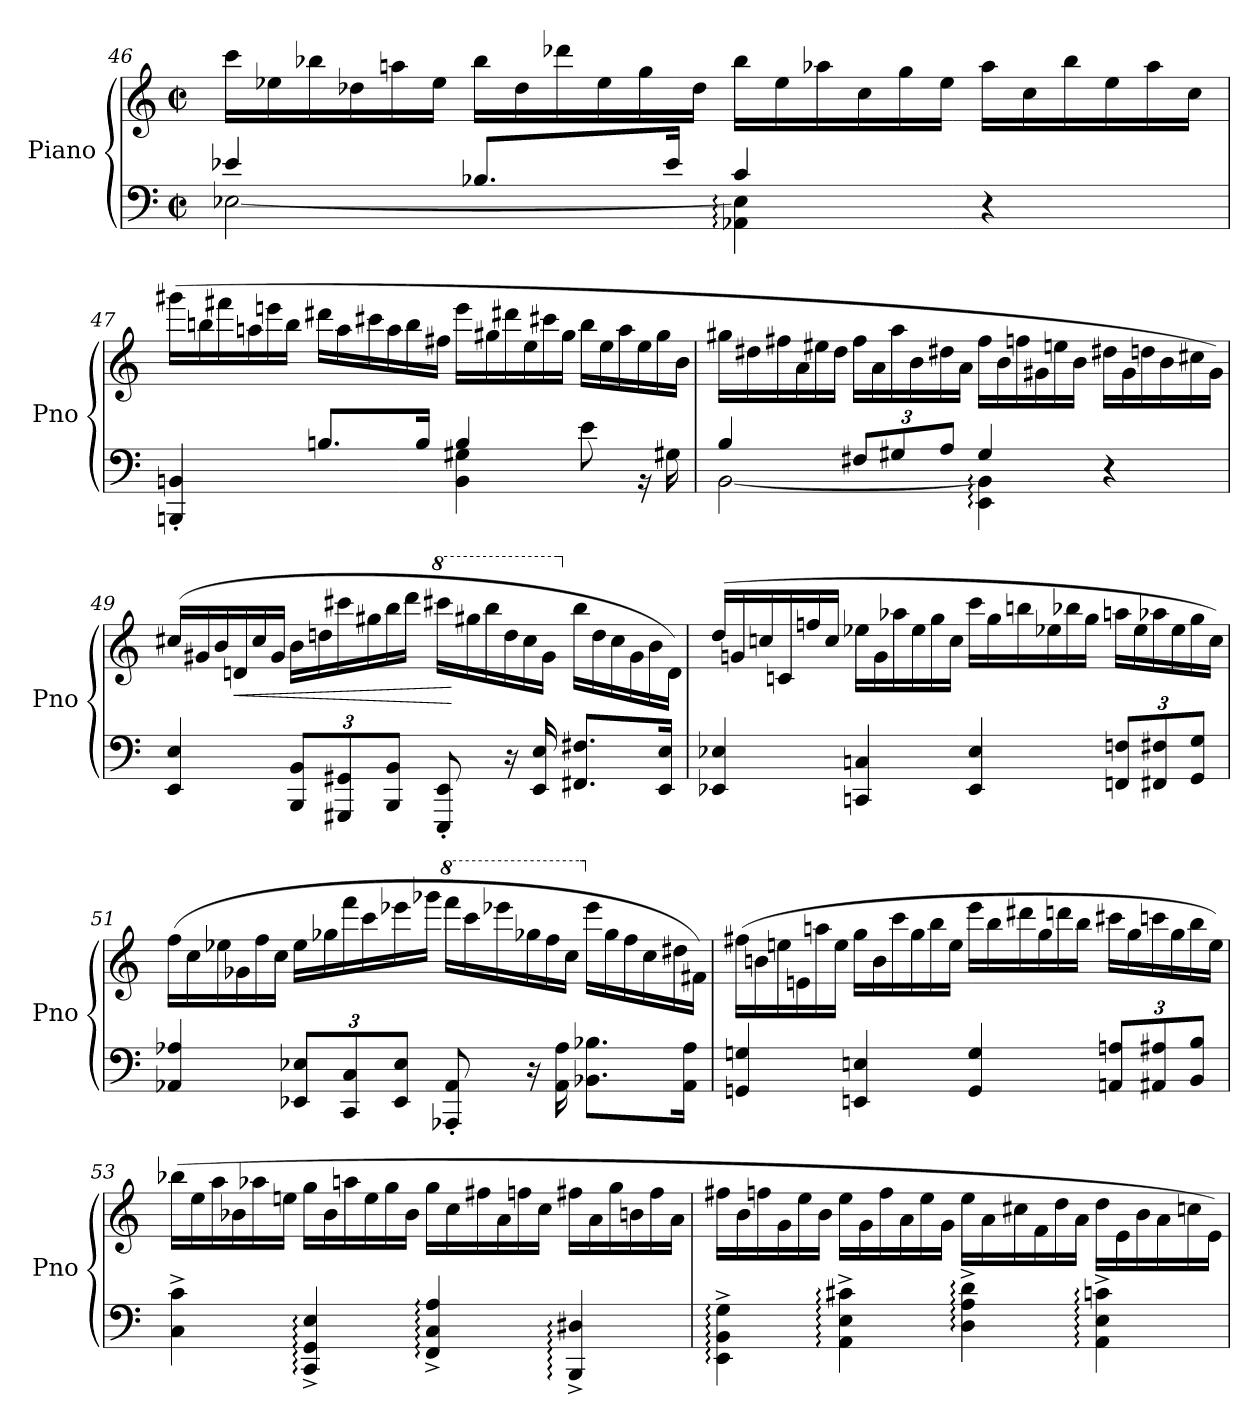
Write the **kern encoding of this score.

**kern	**kern	**dynam
*part1	*part1	*part1
*staff2	*staff1	*staff1/2
*I"Piano	*	*
*I'Pno	*	*
!!LO:LB:g=z
*clefF4	*clefG2	*
*k[]	*k[]	*
*M4/4	*M4/4	*
*met(c|)	*met(c|)	*
=46	=46	=46
*^	*	*
*	*	*Xtuplet	*
4e-X/	[2E-X\	24ccc\LL	.
.	.	24ee-X\	.
.	.	24bb-X\	.
.	.	24dd-X\	.
.	.	24aan\	.
.	.	24ee-\JJ	.
8.B-X/L	.	24bb-\LL	.
.	.	24dd-\	.
.	.	24ddd-X\	.
.	.	24ee-\	.
.	.	24gg\	.
16e-/Jk	.	.	.
.	.	24dd-\JJ	.
4c/	4AA-X\: 4E-\]:	24bb-\LL	.
.	.	24ee-\	.
.	.	24aa-X\	.
.	.	24cc\	.
.	.	24gg\	.
.	.	24ee-\JJ	.
4r	4ryy	24aa-\LL	.
.	.	24cc\	.
.	.	24bb-\	.
.	.	24ee-\	.
.	.	24aa-\	.
.	.	24cc\JJ	.
!!LO:PB:g=z
=47	=47	=47	=47
4BBBn/' 4BBn/'	2ryy	(24ggg#X\LL	.
.	.	24bbn\	.
.	.	24fff#X\	.
.	.	24aan\	.
.	.	24eeen\	.
.	.	24bb\JJ	.
8.Bn/L	.	24ddd#X\LL	.
.	.	24aa\	.
.	.	24ccc#X\	.
.	.	24aa\	.
.	.	24bb\	.
16B/Jk	.	.	.
.	.	24ff#X\JJ	.
4B/	4BB\ 4G#X\	24eee\LL	.
.	.	24gg#X\	.
.	.	24ddd#X\	.
.	.	24ee\	.
.	.	24ccc#X\	.
.	.	24gg#\JJ	.
8ryy	8e\	24bb\LL	.
.	.	24ee\	.
.	.	24aa\	.
16rBB	16ryy	24ee\	.
.	.	24gg#\	.
16ryy	16G#X\	.	.
.	.	24b\JJ	.
!!LO:LB:g=z
=48	=48	=48	=48
4B/	[2BB\	24gg#X\LL	.
.	.	24dd#X\	.
.	.	24ff#X\	.
.	.	24a\	.
.	.	24ee#X\	.
.	.	24dd#\JJ	.
*Xbrackettup	*	*	*
12F#X/L	.	24ff#\LL	.
.	.	24a\	.
12G#X/	.	24aa\	.
.	.	24b\	.
12A/J	.	24dd#X\	.
.	.	24a\JJ	.
4G#/	4EE\: 4BB\]:	24ff#\LL	.
.	.	24b\	.
.	.	24ffn\	.
.	.	24g#X\	.
.	.	24een\	.
.	.	24b\JJ	.
4r	4ryy	24dd#X\LL	.
.	.	24g#\	.
.	.	24ddn\	.
.	.	24b\	.
.	.	24cc#X\	.
.	.	24g#\JJ)	.
*v	*v	*	*
!!LO:LB:g=z
=49	=49	=49
!	!	!LO:DY:b=2
!	!	!LO:DY:n=1:b
4EE/ 4E/	(24cc#X/LL	other-dynamics f
.	24g#X/	.
.	24b/	.
!	!	!LO:HP:b
.	24dn/	<
.	24cc#/	.
.	24g#/JJ	.
12BBB/ 12BB/L	24b\LL	.
.	24ddn\	.
12GGG#X/ 12GG#X/	24ccc#X\	.
.	24gg#X\	.
12BBB/ 12BB/J	24bb\	.
.	24ddd\JJ	.
*	*8va	*
8EEE/' 8EE/'	24cccc#X\LL	.
.	24ggg#X\	[
.	24bbb\	.
16r	24ddd\	.
.	24ccc#\	.
16EE/ 16E/	.	.
.	24gg#\JJ	.
*	*X8va	*
8.FF#X/ 8.F#X/L	24bb\LL	.
.	24dd\	.
.	24cc#\	.
.	24g#\	.
.	24b\	.
16EE/ 16E/Jk	.	.
.	24d\JJ)	.
!!LO:LB:g=z
=50	=50	=50
4EE-X/ 4E-X/	(24dd/LL	.
.	24gn/	.
.	24ccn/	.
.	24cn/	.
.	24ffn/	.
.	24cc/JJ	.
4CCn/ 4Cn/	24ee-X\LL	.
.	24g\	.
.	24aa-X\	.
.	24ee-\	.
.	24gg\	.
.	24cc\JJ	.
4EE-/ 4E-/	24ccc\LL	.
.	24gg\	.
.	24bbn\	.
.	24ee-X\	.
.	24bb-X\	.
.	24gg\JJ	.
12FFn/ 12Fn/L	24aan\LL	.
.	24ee-\	.
12FF#X/ 12F#X/	24aa-X\	.
.	24ee-\	.
12GG/ 12G/J	24gg\	.
.	24cc\JJ)	.
!!LO:LB:g=z
=51	=51	=51
4AA-X/ 4A-X/	(24ff\LL	.
.	24cc\	.
.	24ee-X\	.
.	24g-X\	.
.	24ff\	.
.	24cc\JJ	.
12EE-X/ 12E-X/L	24ee-\LL	.
.	24gg-X\	.
12CC/ 12C/	24fff\	.
.	24ccc\	.
12EE-/ 12E-/J	24eee-X\	.
.	24ggg-X\JJ	.
*	*8va	*
8AAA-X/' 8AA-/'	24ffff\LL	.
.	24cccc\	.
.	24eeee-X\	.
16r	24ggg-X\	.
.	24fff\	.
16AA-\ 16A-\	.	.
.	24ccc\JJ	.
*	*X8va	*
8.BB-X\ 8.B-X\L	24eee-\LL	.
.	24gg-\	.
.	24ff\	.
.	24cc\	.
.	24dd#X\	.
16AA-\ 16A-\Jk	.	.
.	24f#X\JJ)	.
!!LO:LB:g=z
=52	=52	=52
4GGn/ 4Gn/	(24ff#X\LL	.
.	24bn\	.
.	24een\	.
.	24en\	.
.	24aan\	.
.	24ee\JJ	.
4EEn/ 4En/	24gg\LL	.
.	24b\	.
.	24ccc\	.
.	24gg\	.
.	24bb\	.
.	24ee\JJ	.
4GG/ 4G/	24eee\LL	.
.	24bb\	.
.	24ddd#X\	.
.	24gg\	.
.	24dddn\	.
.	24bb\JJ	.
12AAn/ 12An/L	24ccc#X\LL	.
.	24gg\	.
12AA#X/ 12A#X/	24cccn\	.
.	24gg\	.
12BB/ 12B/J	24bb\	.
.	24ee\JJ)	.
!!LO:PB:g=z
=53	=53	=53
4C\^ 4c\^	(24bb-X\LL	.
.	24ee\	.
.	24aa\	.
.	24b-X\	.
.	24aa-X\	.
.	24een\JJ	.
4CC/:^ 4GG/:^ 4E/:^	24gg\LL	.
.	24b-\	.
.	24aan\	.
.	24ee\	.
.	24gg\	.
.	24b-\JJ	.
4FF/:^ 4C/:^ 4A/:^	24gg\LL	.
.	24cc\	.
.	24ff#X\	.
.	24a\	.
.	24ffn\	.
.	24cc\JJ	.
4BBB/:^ 4D#X/:^	24ff#X\LL	.
.	24a\	.
.	24gg\	.
.	24bn\	.
.	24ff#\	.
.	24a\JJ	.
=54	=54	=54
4EE\:^ 4BB\:^ 4G\:^	24ff#X\LL	.
.	24b\	.
.	24ffn\	.
.	24g\	.
.	24ee\	.
.	24b\JJ	.
4AA\:^ 4E\:^ 4c#X\:^	24ee\LL	.
.	24g\	.
.	24ff\	.
.	24a\	.
.	24ee\	.
.	24g\JJ	.
4D\:^ 4A\:^ 4d\:^	24ee\LL	.
.	24a\	.
.	24cc#X\	.
.	24f\	.
.	24dd\	.
.	24a\JJ	.
4AA\:^ 4E\:^ 4cn\:^	24dd\LL	.
.	24e\	.
.	24b\	.
.	24a\	.
.	24ccn\	.
.	24e\JJ)	.
=	=	=
*-	*-	*-
